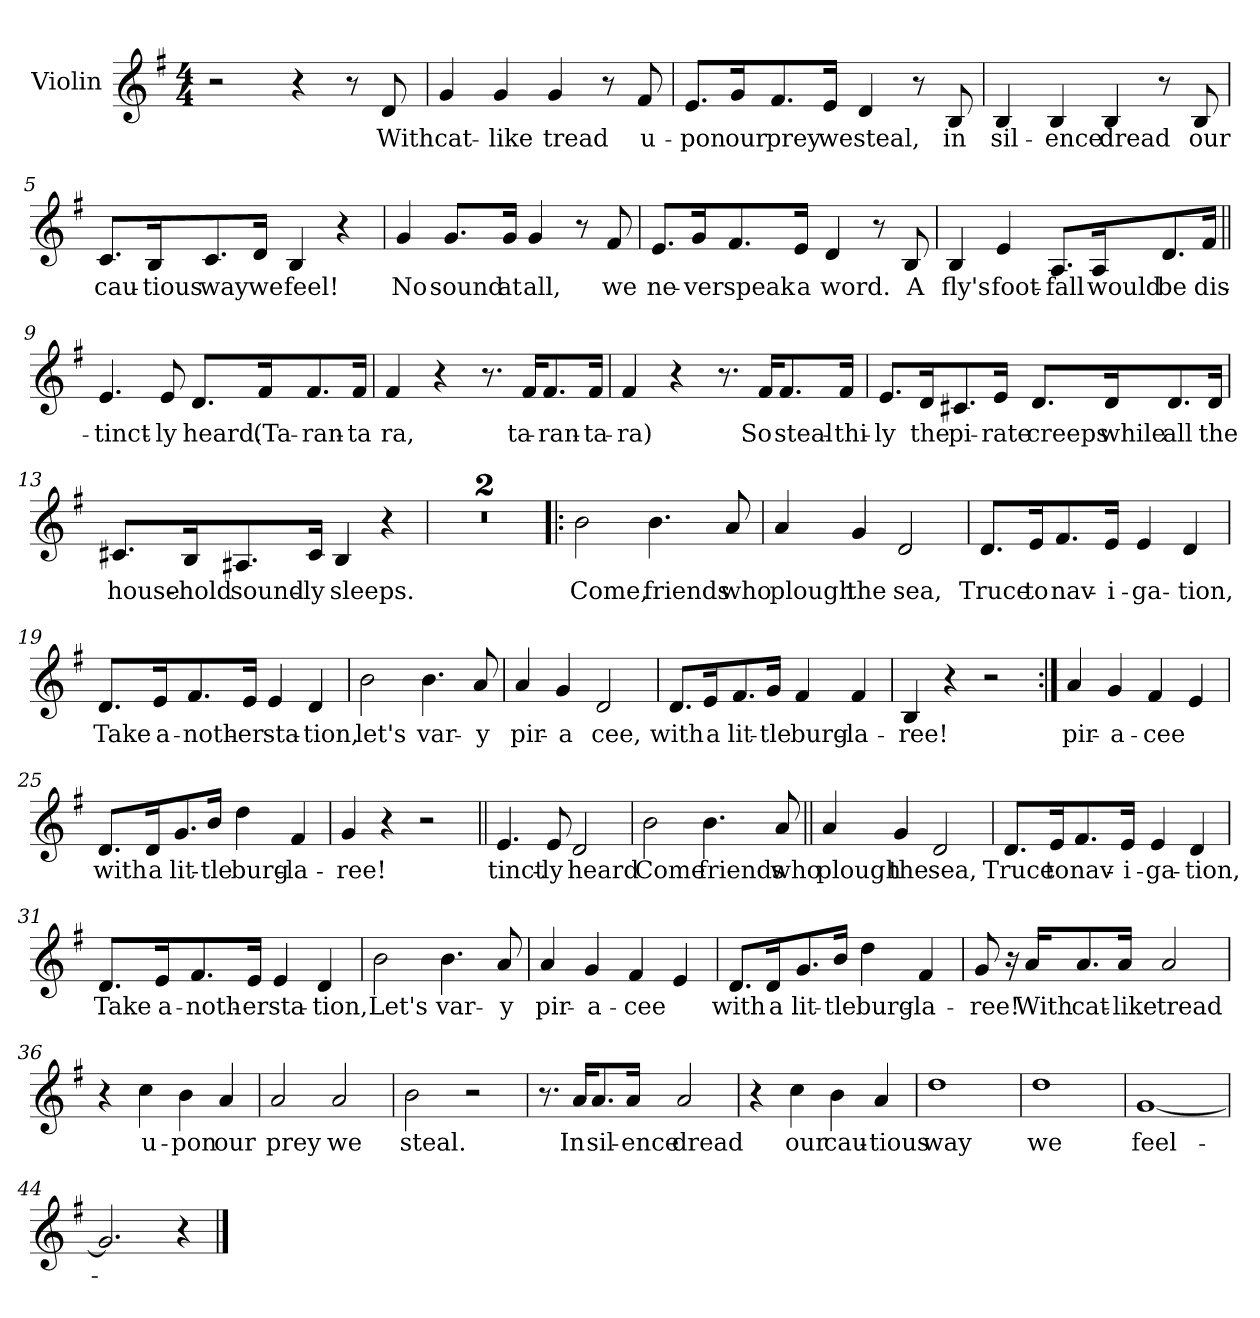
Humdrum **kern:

**kern	**text
*part1	*part1
*staff1	*staff1
*I"Violin	*
*I'Vln	*
*clefG2	*
*k[f#]	*
*G:	*
*M4/4	*
=1	=1
2r	.
4r	.
8r	.
8d/	With
=2	=2
4g/	cat-
4g/	-like
4g/	tread
8r	.
8f#/	u-
=3	=3
8.e/L	-pon
16g/K	our
8.f#/	prey
16e/Jk	we
4d/	steal,
8r	.
8B/	in
=4	=4
4B/	sil-
4B/	-ence
4B/	dread
8r	.
8B/	our
=5	=5
8.c/L	cau-
16B/K	-tious
8.c/	way
16d/Jk	we
4B/	feel!
4r	.
!!LO:LB:g=z
=6	=6
4g/	No
8.g/L	sound
16g/Jk	at
4g/	all,
8r	.
8f#/	we
=7	=7
8.e/L	ne-
16g/K	-ver
8.f#/	speak
16e/Jk	a
4d/	word.
8r	.
8B/	A
=8	=8
4B/	fly's
4e/	foot-
8.A/L	-fall
16A/K	would
8.d/	be
16f#/Jk	dis-
!!LO:LB:g=z
=9||	=9||
4.e/	-tinct-
8e/	-ly
8.d/L	heard.
16f#/K	(Ta-
8.f#/	-ran-
16f#/Jk	-ta
=10	=10
4f#/	ra,
4r	.
8.r	.
16f#/KL	ta-
8.f#/	-ran-
16f#/Jk	-ta-
=11	=11
4f#/	-ra)
4r	.
8.r	.
16f#/KL	So
8.f#/	steal-
16f#/Jk	-thi-
=12	=12
8.e/L	-ly
16d/K	the
8.c#X/	pi-
16e/Jk	-rate
8.d/L	creeps
16d/K	while
8.d/	all
16d/Jk	the
!!LO:LB:g=z
=13	=13
8.c#X/L	house-
16B/K	-hold
8.A#X/	sound-
16c#/Jk	-ly
4B/	sleeps.
4r	.
=14	=14
1r	.
=15	=15
1r	.
=16!|:	=16!|:
2b\	Come,
4.b\	friends
8a/	who
=17	=17
4a/	plough
4g/	the
2d/	sea,
=18	=18
8.d/L	Truce
16e/K	to
8.f#/	nav-
16e/Jk	-i-
4e/	-ga-
4d/	-tion,
!!LO:LB:g=z
=19	=19
8.d/L	Take
16e/K	a-
8.f#/	-noth-
16e/Jk	-er
4e/	sta-
4d/	-tion,
=20	=20
2b\	let's
4.b\	var-
8a/	-y
=21	=21
4a/	pir-
4g/	-a
2d/	cee,
=22	=22
8.d/L	with
16e/K	a
8.f#/	lit-
16g/Jk	-tle
4f#/	burg-
4f#/	-la-
=23	=23
4B/	-ree!
4r	.
2r	.
!!LO:LB:g=z
=24:|!	=24:|!
4a/	pir-
4g/	-a-
4f#/	-cee
4e/	.
=25	=25
8.d/L	with
16d/K	a
8.g/	lit-
16b/Jk	-tle
4dd\	burg-
4f#/	-la-
=26	=26
4g/	-ree!
4r	.
2r	.
=27||	=27||
4.e/	tinct-
8e/	-ly
2d/	heard
=28	=28
2b\	Come
4.b\	friends
8a/	who
!!LO:LB:g=z
=29||	=29||
4a/	plough
4g/	the
2d/	sea,
=30	=30
8.d/L	Truce
16e/K	to
8.f#/	nav-
16e/Jk	-i-
4e/	-ga-
4d/	-tion,
=31	=31
8.d/L	Take
16e/K	a-
8.f#/	-noth-
16e/Jk	-er
4e/	sta-
4d/	-tion,
=32	=32
2b\	Let's
4.b\	var-
8a/	-y
!!LO:LB:g=z
=33	=33
4a/	pir-
4g/	-a-
4f#/	-cee
4e/	.
=34	=34
8.d/L	with
16d/K	a
8.g/	lit-
16b/Jk	-tle
4dd\	burg-
4f#/	-la-
=35	=35
8g/	-ree!
16r	.
16a/KL	With
8.a/	cat-
16a/Jk	-like
2a/	tread
=36	=36
4r	.
4cc\	u-
4b\	-pon
4a/	our
=37	=37
2a/	prey
2a/	we
=38	=38
2b\	steal.
2r	.
!!LO:LB:g=z
=39	=39
8.r	.
16a/KL	In
8.a/	sil-
16a/Jk	-ence
2a/	dread
=40	=40
4r	.
4cc\	our
4b\	cau-
4a/	-tious
=41	=41
1dd	way
=42	=42
1dd	we
=43	=43
[1g	feel-
=44	=44
2.g/]	.
4r	.
==	==
*-	*-
